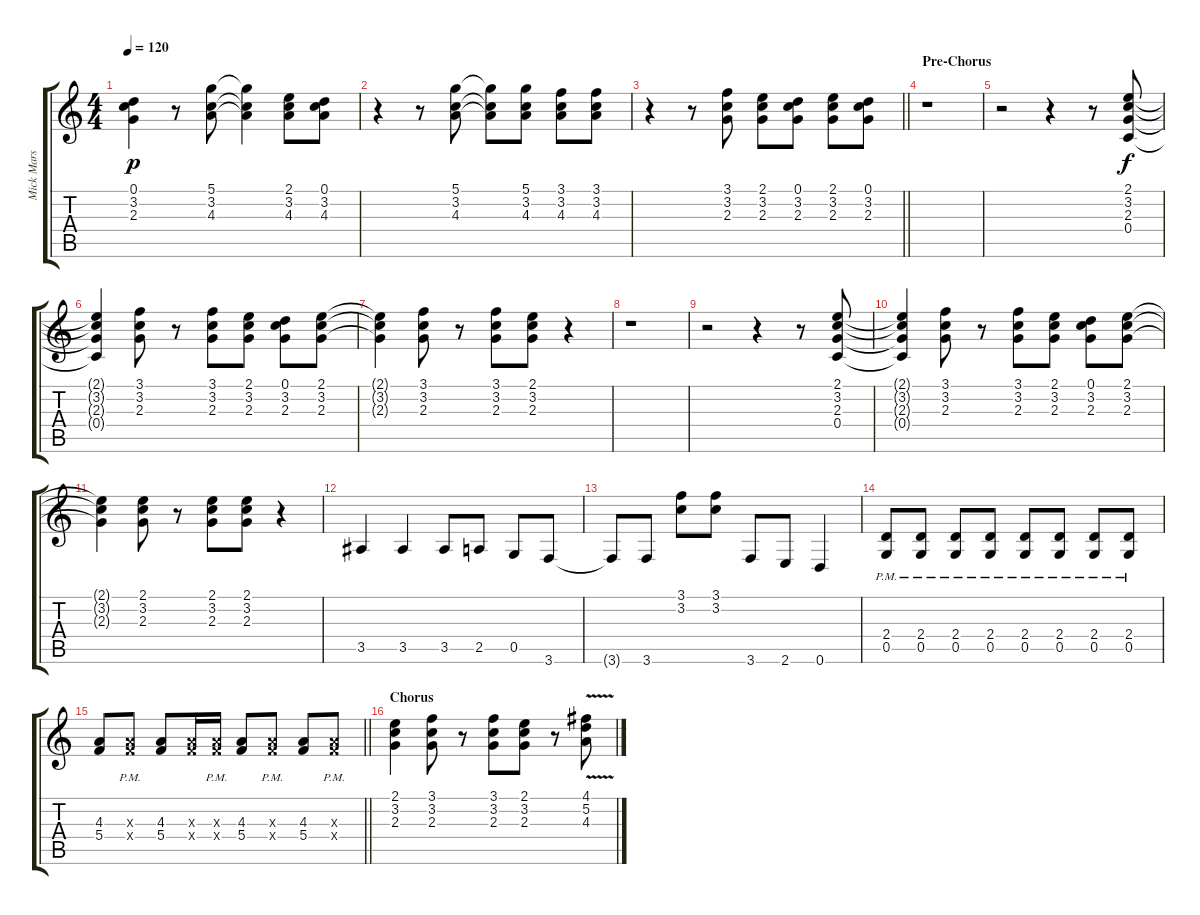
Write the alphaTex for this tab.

\track ("Mick Mars - Rhytm - Guitar II" "Mick Mars ") {instrument overdrivenguitar}
\staff {score tabs}
\tuning (D4 A3 F3 C3 G2 D2) {hide}
\ts (4 4)
\tempo 120
\clef g2
\ks c
(0.1{t} 3.2{t} 2.3{t}).4{dy p} r.8 (5.1 3.2 4.3).8 (5.1{t} 3.2{t} 4.3{t}).4 (2.1 3.2 4.3).8 (0.1 3.2 4.3).8 |
r.4 r.8 (5.1 3.2 4.3).8 (5.1{t} 3.2{t} 4.3{t}).8 (5.1 3.2 4.3).8 (3.1 3.2 4.3).8 (3.1 3.2 4.3).8 |
\barLineRight lightlight
r.4 r.8 (3.1 3.2 2.3).8 (2.1 3.2 2.3).8 (0.1 3.2 2.3).8 (2.1 3.2 2.3).8 (0.1 3.2 2.3).8 |
\section ("" "Pre-Chorus")
r.1 |
r.2 r.4 r.8 (2.1 3.2 2.3 0.4).8{dy f} |
(2.1{t} 3.2{t} 2.3{t} 0.4{t}).4 (3.1 3.2 2.3).8 r.8 (3.1 3.2 2.3).8 (2.1 3.2 2.3).8 (0.1 3.2 2.3).8 (2.1 3.2 2.3).8 |
(2.1{t} 3.2{t} 2.3{t}).4 (3.1 3.2 2.3).8 r.8 (3.1 3.2 2.3).8 (2.1 3.2 2.3).8 r.4 |
r.1 |
r.2 r.4 r.8 (2.1 3.2 2.3 0.4).8 |
(2.1{t} 3.2{t} 2.3{t} 0.4{t}).4 (3.1 3.2 2.3).8 r.8 (3.1 3.2 2.3).8 (2.1 3.2 2.3).8 (0.1 3.2 2.3).8 (2.1 3.2 2.3).8 |
(2.1{t} 3.2{t} 2.3{t}).4 (2.1 3.2 2.3).8 r.8 (2.1 3.2 2.3).8 (2.1 3.2 2.3).8 r.4 |
3.5.4 3.5.4 3.5.8 2.5.8 0.5.8 3.6.8 |
3.6{t}.8 3.6.8 (3.1 3.2).8 (3.1 3.2).8 3.6.8 2.6.8 0.6.4 |
(2.4{pm} 0.5{pm}).8 (2.4{pm} 0.5{pm}).8 (2.4{pm} 0.5{pm}).8 (2.4{pm} 0.5{pm}).8 (2.4{pm} 0.5{pm}).8 (2.4{pm} 0.5{pm}).8 (2.4{pm} 0.5{pm}).8 (2.4{pm} 0.5{pm}).8 |
\barLineRight lightlight
(4.3 5.4).8 (4.3{pm x} 5.4{pm x}).8 (4.3 5.4).8 (4.3{x} 5.4{x}).16 (4.3{pm x} 5.4{pm x}).16 (4.3 5.4).8 (4.3{pm x} 5.4{pm x}).8 (4.3 5.4).8 (4.3{pm x} 5.4{pm x}).8 |
\section ("" "Chorus")
(2.1 3.2 2.3).4 (3.1 3.2 2.3).8 r.8 (3.1 3.2 2.3).8 (2.1 3.2 2.3).8 r.8 (4.1{v} 5.2{v} 4.3{v}).8
